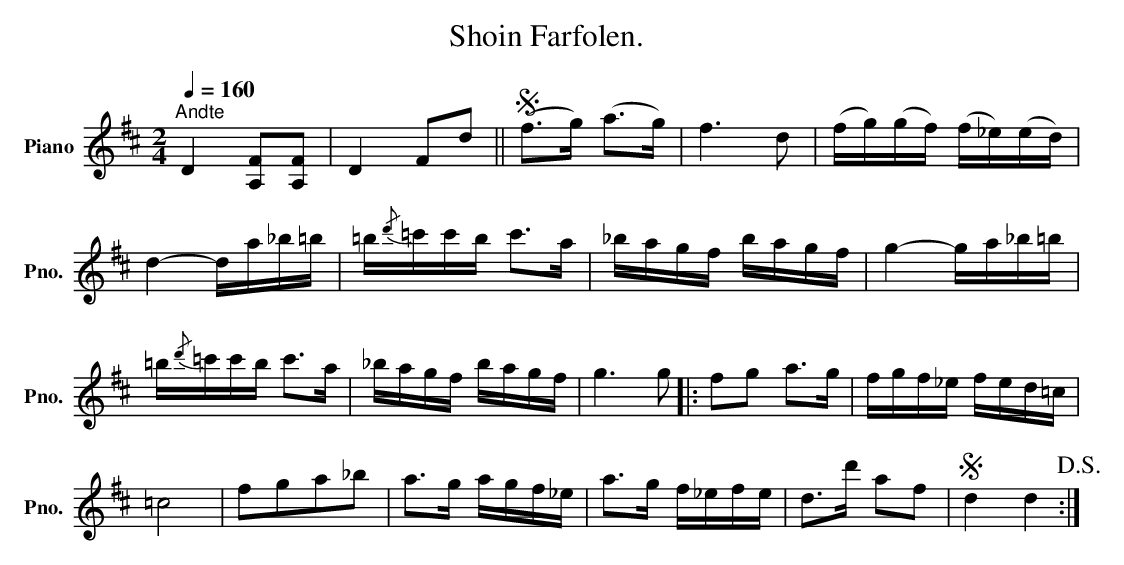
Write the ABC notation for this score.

X:1
T:Shoin Farfolen.
L:1/16
Q:1/4=160
M:2/4
K:D
V:1 treble nm="Piano" snm="Pno."
V:1
"^Andte" D4 [A,F]2[A,F]2 | D4 F2d2 ||S (f2>g2) (a2>g2) | f6 d2 | (fg)(gf) (f_e)(ed) |$ d4- da_b=b | %6
 =b{/d'}=c'c'b c'2>a2 | _bagf bagf | g4- ga_b=b |$ =b{/d'}=c'c'b c'2>a2 | _bagf bagf | g6 g2 |: %12
 f2g2 a2>g2 | fgf_e fed=c |$ =c8 | f2g2a2_b2 | a2>g2 agf_e | a2>g2 f_efe | d2>d'2 a2f2 | %19
S d4 d4!D.S.! :| %20
